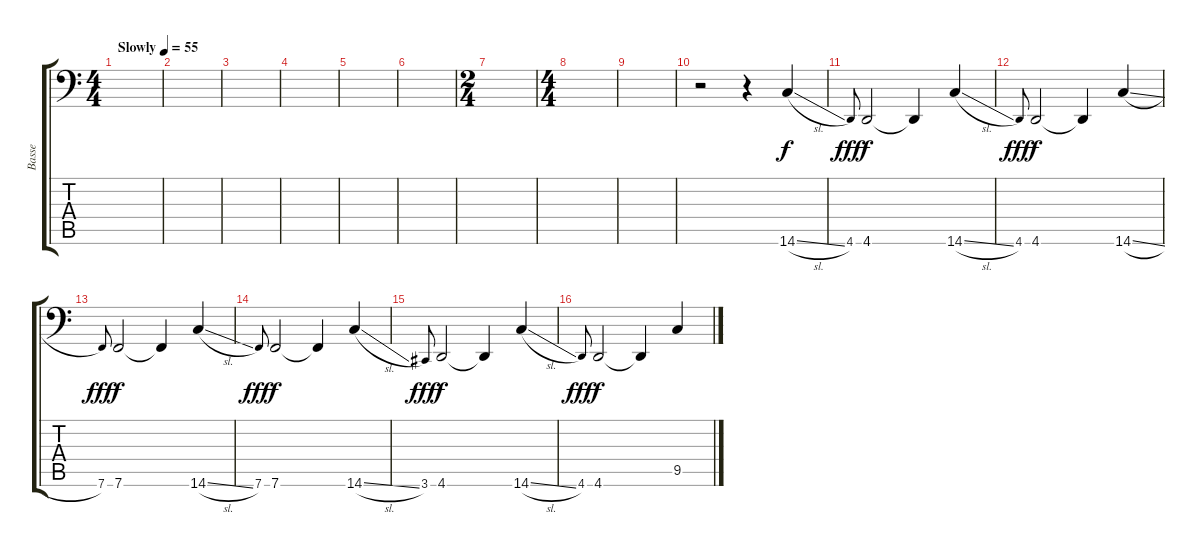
\track ("Basse" "Basse") {instrument electricbasspick}
\staff {score tabs}
\tuning (B2 Gb2 Db2 Ab1 Eb1 Bb0) {hide}
\ts (4 4)
\tempo (55 "Slowly")
\clef f4
\ks c
|
|
|
|
|
|
\ts (2 4)
|
\ts (4 4)
|
|
r.2 r.4 14.6{sl}.4 |
4.6.8{gr onbeat dy fff} 4.6.2{dy f} 4.6{t}.4 14.6{sl}.4 |
4.6.8{gr onbeat dy fff} 4.6.2{dy f} 4.6{t}.4 14.6{sl}.4 |
7.6.8{gr onbeat dy fff} 7.6.2{dy f} 7.6{t}.4 14.6{sl}.4 |
7.6.8{gr onbeat dy fff} 7.6.2{dy f} 7.6{t}.4 14.6{sl}.4 |
3.6.8{gr onbeat dy fff} 4.6.2{dy f} 4.6{t}.4 14.6{sl}.4 |
4.6.8{gr onbeat dy fff} 4.6.2{dy f} 4.6{t}.4 9.5{sl}.4
